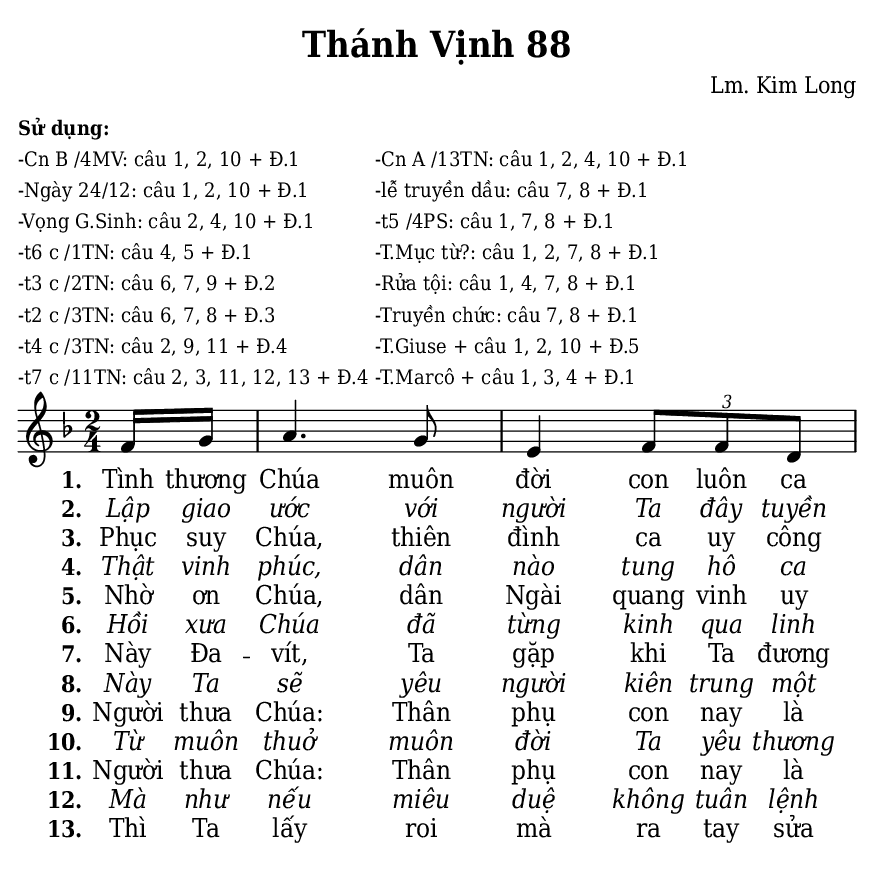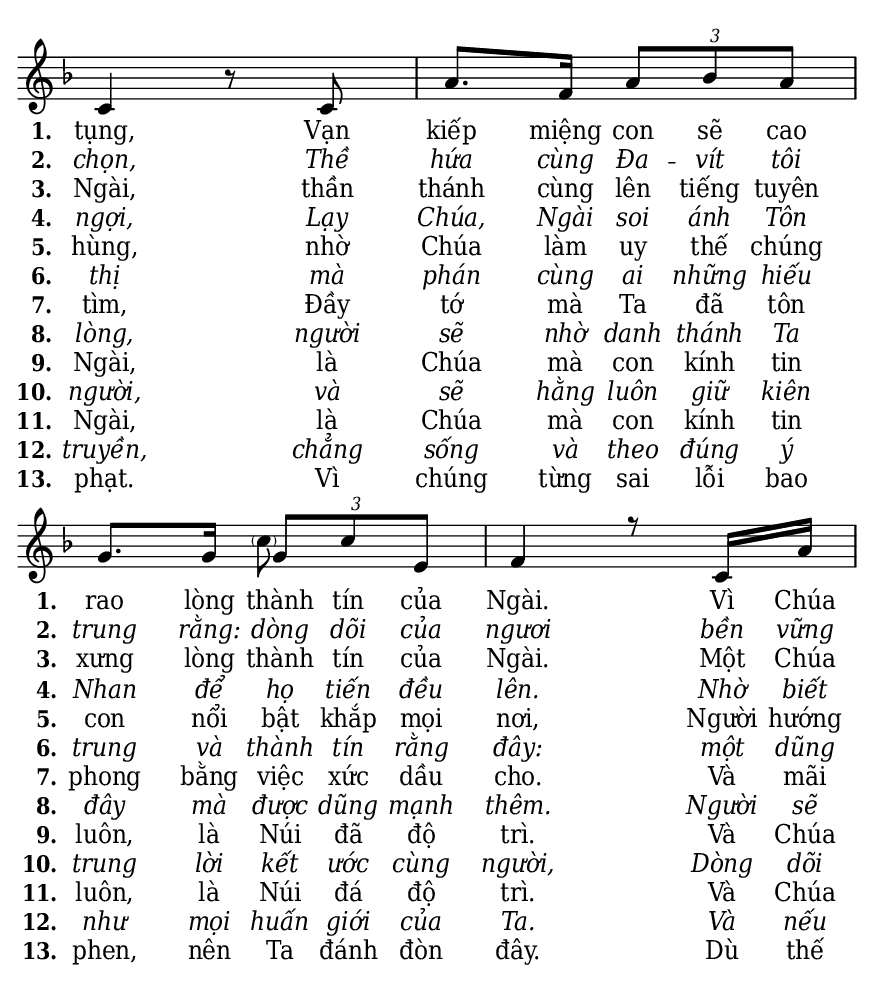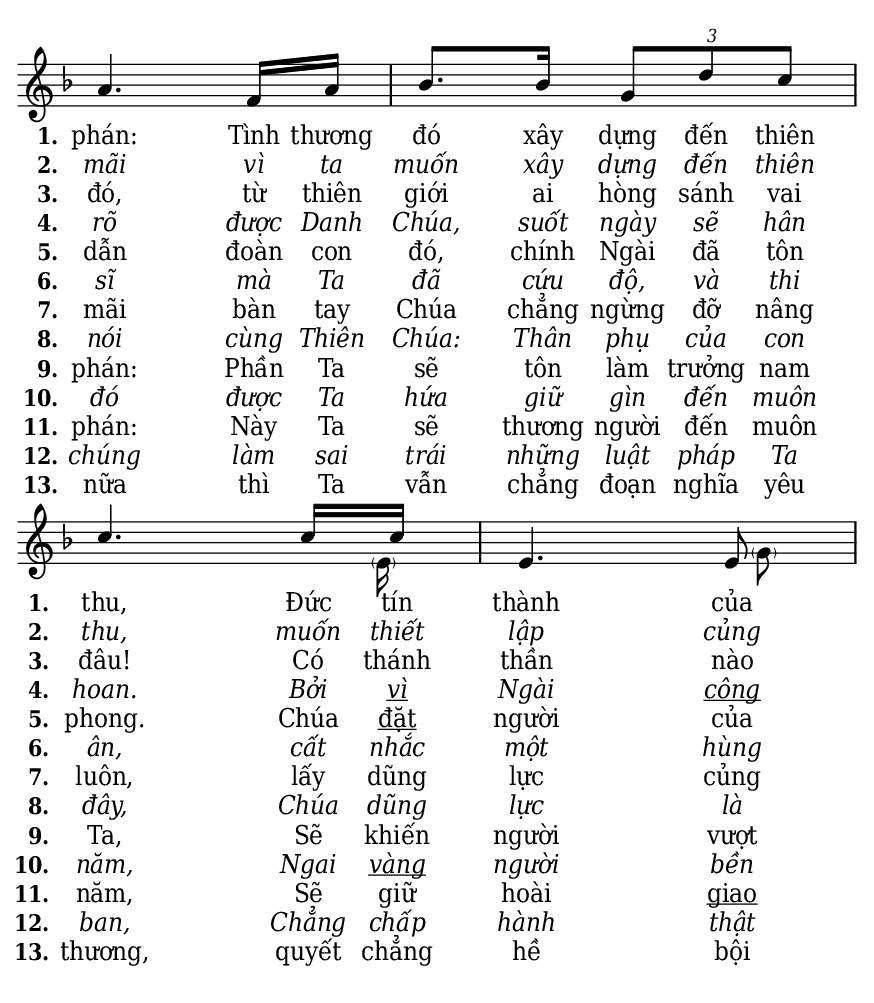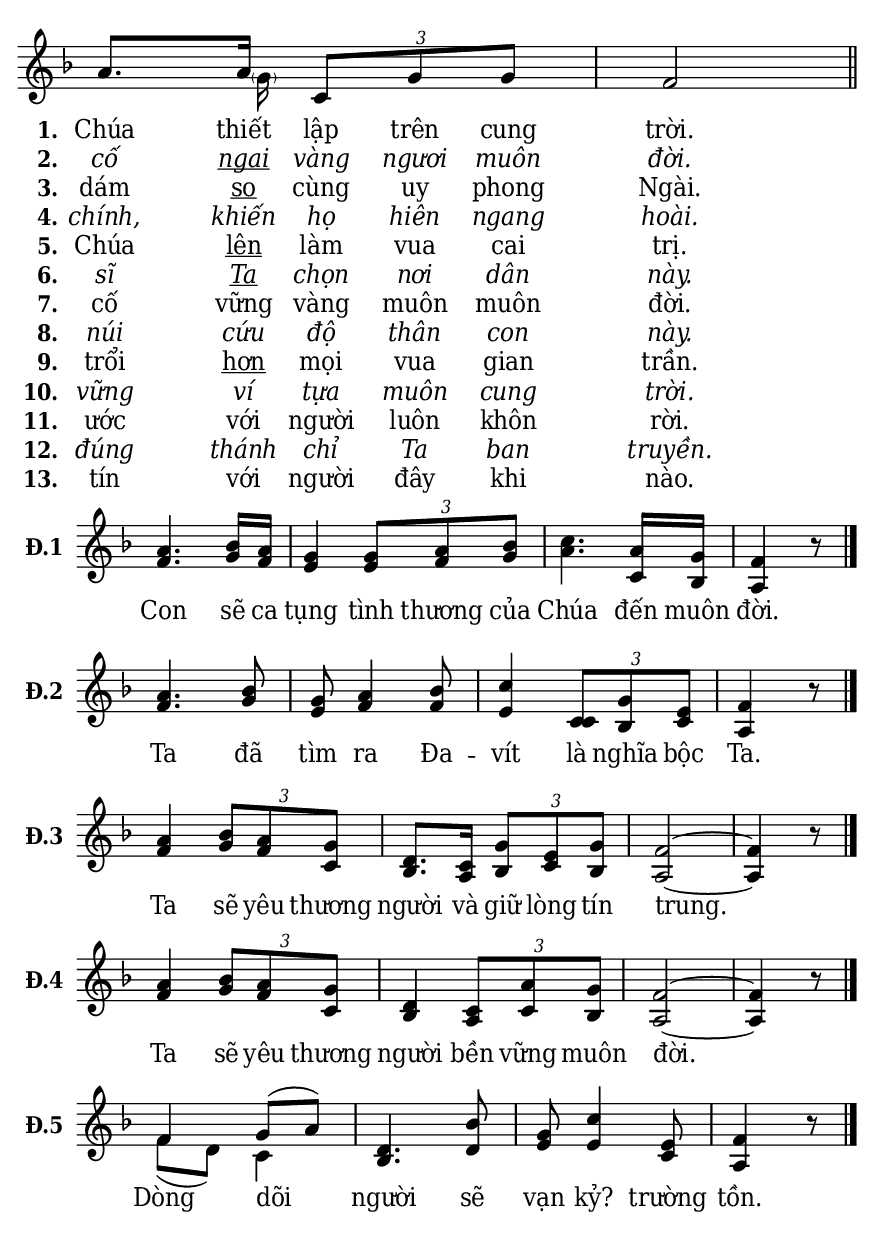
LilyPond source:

% Cài đặt chung
\version "2.22.1"
\include "english.ly"

\header {
  title = "Thánh Vịnh 88"
  composer = "Lm. Kim Long"
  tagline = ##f
}

% mã nguồn cho những chức năng chưa hỗ trợ trong phiên bản lilypond hiện tại
% cung cấp bởi cộng đồng lilypond khi gửi email đến lilypond-user@gnu.org
% in số phiên khúc trên mỗi dòng
#(define (add-grob-definition grob-name grob-entry)
     (set! all-grob-descriptions
           (cons ((@@ (lily) completize-grob-entry)
                  (cons grob-name grob-entry))
                 all-grob-descriptions)))

#(add-grob-definition
    'StanzaNumberSpanner
    `((direction . ,LEFT)
      (font-series . bold)
      (padding . 1.0)
      (side-axis . ,X)
      (stencil . ,ly:text-interface::print)
      (X-offset . ,ly:side-position-interface::x-aligned-side)
      (Y-extent . ,grob::always-Y-extent-from-stencil)
      (meta . ((class . Spanner)
               (interfaces . (font-interface
                              side-position-interface
                              stanza-number-interface
                              text-interface))))))

\layout {
    \context {
      \Global
      \grobdescriptions #all-grob-descriptions
    }
    \context {
      \Score
      \remove Stanza_number_align_engraver
      \consists
        #(lambda (context)
           (let ((texts '())
                 (syllables '()))
             (make-engraver
              (acknowledgers
               ((stanza-number-interface engraver grob source-engraver)
                  (set! texts (cons grob texts)))
               ((lyric-syllable-interface engraver grob source-engraver)
                  (set! syllables (cons grob syllables))))
              ((stop-translation-timestep engraver)
                 (for-each
                  (lambda (text)
                    (for-each
                     (lambda (syllable)
                       (ly:pointer-group-interface::add-grob
                        text
                        'side-support-elements
                        syllable))
                     syllables))
                  texts)
                 (set! syllables '())))))
    }
    \context {
      \Lyrics
      \remove Stanza_number_engraver
      \consists
        #(lambda (context)
           (let ((text #f)
                 (last-stanza #f))
             (make-engraver
              ((process-music engraver)
                 (let ((stanza (ly:context-property context 'stanza #f)))
                   (if (and stanza (not (equal? stanza last-stanza)))
                       (let ((column (ly:context-property context
'currentCommandColumn)))
                         (set! last-stanza stanza)
                         (if text
                             (ly:spanner-set-bound! text RIGHT column))
                         (set! text (ly:engraver-make-grob engraver
'StanzaNumberSpanner '()))
                         (ly:grob-set-property! text 'text stanza)
                         (ly:spanner-set-bound! text LEFT column)))))
              ((finalize engraver)
                 (if text
                     (let ((column (ly:context-property context
'currentCommandColumn)))
                       (ly:spanner-set-bound! text RIGHT column)))))))
      \override StanzaNumberSpanner.horizon-padding = 10000
    }
}

stanzaReminderOff =
  \temporary \override StanzaNumberSpanner.after-line-breaking =
     #(lambda (grob)
        ;; Can be replaced with (not (first-broken-spanner? grob)) in 2.23.
        (if (let ((siblings (ly:spanner-broken-into (ly:grob-original grob))))
              (and (pair? siblings)
                   (not (eq? grob (car siblings)))))
            (ly:grob-suicide! grob)))

stanzaReminderOn = \undo \stanzaReminderOff
% kết thúc mã nguồn

% Nhạc
nhacPhanMot = \relative c' {
  \key f \major
  \time 2/4
  \partial 8 f16 g |
  a4. g8 |
  e4 \tuplet 3/2 { f8 f d } |
  c4 r8 c |
  a'8. f16 \tuplet 3/2 { a8 bf a } |
  g8. g16
  \tuplet 3/2 {
    <<
      {
        \voiceOne
        g8
      }
      \new Voice = "splitpart" {
        \voiceTwo
        \once \override NoteColumn.force-hshift = #-1
        \parenthesize
        c8
      }
    >>
    c e, }
  %\oneVoice
  f4 r8 c16 a' |
  a4. f16 a |
  bf8. bf16 \tuplet 3/2 { g8 d' c } |
  c4. c16
  <<
    {
      \voiceOne
      c
    }
    \new Voice = "splitpart" {
      \voiceTwo
      \once \override NoteColumn.force-hshift = #-1
      \parenthesize
      e,16
    }
  >>
  \oneVoice
  e4.
  <<
    {
      \voiceOne
      e8
    }
    \new Voice = "splitpart" {
      \voiceTwo
      \once \override NoteColumn.force-hshift = #2.5
      \parenthesize
      g8
    }
  >>
  \oneVoice
  a8.
  <<
    {
      \voiceOne
      a16
    }
    \new Voice = "splitpart" {
      \voiceTwo
      \once \override NoteColumn.force-hshift = #1
      \parenthesize
      g16
    }
  >>
  \oneVoice
  \tuplet 3/2 { c,8 g' g } |
  f2 \bar "||"
}

nhacPhanHai = \relative c'' {
  \key f \major
  \time 2/4
  <<
    {
      a4. bf16 a |
      g4 \tuplet 3/2 { g8 a bf } |
      c4. a16 g |
      f4 r8 \bar "|."
    }
    {
      f4. g16 f |
      e4 \tuplet 3/2 { e8 f g } |
      a4. c,16 bf |
      a4 r8
    }
  >>
}

nhacPhanBa = \relative c'' {
  \key f \major
  \time 2/4
  <<
    {
      a4. bf8 |
      g a4 bf8 |
      c4 \tuplet 3/2 { c,8 g' e } |
      f4 r8 \bar "|."
    }
    {
      f4. g8 |
      e f4 f8 |
      e4 \tuplet 3/2 { c8 bf c } |
      a4 r8
    }
  >>
}

nhacPhanBon = \relative c'' {
  \key f \major
  \time 2/4
  <<
    {
      a4 \tuplet 3/2 { bf8 a g } |
      d8. c16 \tuplet 3/2 { g'8 e g } |
      f2 ~ |
      f4 r8 \bar "|."
    }
    {
      f4 \tuplet 3/2 { g8 f c } |
      bf8. a16 \tuplet 3/2 { bf8 c bf } |
      a2 ~ |
      a4 r8
    }
  >>
}

nhacPhanNam = \relative c'' {
  \key f \major
  \time 2/4
  <<
    {
      a4 \tuplet 3/2 { bf8 a g } |
      d4 \tuplet 3/2 { c8 a' g } |
      f2 ~ |
      f4 r8 \bar "|."
    }
    {
      f4 \tuplet 3/2 { g8 f c } |
      bf4 \tuplet 3/2 { a8 c bf } |
      a2 ~ |
      a4 r8
    }
  >>
}

nhacPhanSau = \relative c' {
  \key f \major
  \time 2/4
  <<
    {
      \voiceOne
      f4 g8 (a)
    }
    \new Voice = "splitpart" {
      \voiceTwo
      f8 (d) c4
    }
  >>
  \oneVoice
  <<
    {
      d4. bf'8 |
      g c4 e,8 |
      f4 r8 \bar "|."
    }
    {
      bf,4. d8 |
      e e4 c8 |
      a4 r8
    }
  >>
}

% Lời
loiPhanMot = \lyricmode {
  <<
    {
      \set stanza = "1."
      Tình thương Chúa muôn đời con luôn ca tụng,
      Vạn kiếp miệng con sẽ cao rao lòng thành tín của Ngài.
      Vì Chúa phán: Tình thương đó xây dựng đến thiên thu,
      Đức tín thành của Chúa thiết lập trên cung trời.
    }
    \new Lyrics {
	    \set associatedVoice = "beSop"
	    \set stanza = "2."
      \override Lyrics.LyricText.font-shape = #'italic
      Lập giao ước với người Ta đây tuyền chọn,
      Thề hứa cùng Đa -- vít tôi trung rằng:
      dòng dõi của ngươi bền vững mãi
      vì ta muốn xây dựng đến thiên thu,
      muốn thiết lập củng cố
      \markup { \underline "ngai" } vàng ngươi muôn đời.
    }
    \new Lyrics {
	    \set associatedVoice = "beSop"
	    \set stanza = "3."
      Phục suy Chúa, thiên đình ca uy công Ngài,
      thần thánh cùng lên tiếng tuyên xưng lòng thành tín của Ngài.
      Một Chúa đó, từ thiên giới ai hòng sánh vai đâu!
      Có thánh thần nào dám
      \markup { \underline "so" } cùng uy phong Ngài.
    }
    \new Lyrics {
	    \set associatedVoice = "beSop"
	    \set stanza = "4."
      \override Lyrics.LyricText.font-shape = #'italic
      Thật vinh phúc, dân nào tung hô ca ngợi,
      Lạy Chúa, Ngài soi ánh Tôn Nhan để họ tiến đều lên.
      Nhờ biết rõ được Danh Chúa, suốt ngày sẽ hân hoan.
      Bởi \markup { \underline "vì" } Ngài
      \markup { \underline "công" } chính, khiến họ hiên ngang hoài.
    }
    \new Lyrics {
	    \set associatedVoice = "beSop"
	    \set stanza = "5."
      Nhờ ơn Chúa, dân Ngài quang vinh uy hùng,
      nhờ Chúa làm uy thế chúng con nổi bật khắp mọi nơi,
      Người hướng dẫn đoàn con đó, chính Ngài đã tôn phong.
      Chúa \markup { \underline "đặt" } người của Chúa
      \markup { \underline "lên" } làm vua cai trị.
    }
    \new Lyrics {
	    \set associatedVoice = "beSop"
	    \set stanza = "6."
      \override Lyrics.LyricText.font-shape = #'italic
      Hồi xưa Chúa đã từng kinh qua linh thị
      mà phán cùng ai những hiếu trung và thành tín rằng đây:
      một dũng sĩ mà Ta đã cứu độ, và thi ân,
      cất nhắc một hùng sĩ \markup { \underline "Ta" }
      chọn nơi dân này.
    }
    \new Lyrics {
	    \set associatedVoice = "beSop"
	    \set stanza = "7."
      Này Đa -- vít, Ta gặp khi Ta đương tìm,
      Đầy tớ mà Ta đã tôn phong bằng việc xức dầu cho.
      Và mãi mãi bàn tay Chúa chẳng ngừng đỡ nâng luôn,
      lấy dũng lực củng cố vững vàng muôn muôn đời.
    }
    \new Lyrics {
	    \set associatedVoice = "beSop"
	    \set stanza = "8."
      \override Lyrics.LyricText.font-shape = #'italic
      Này Ta sẽ yêu người kiên trung một lòng,
      người sẽ nhờ danh thánh Ta đây mà được dũng mạnh thêm.
      Người sẽ nói cùng Thiên Chúa: Thân phụ của con đây,
      Chúa dũng lực là núi cứu độ thân con này.
    }
    \new Lyrics {
	    \set associatedVoice = "beSop"
	    \set stanza = "9."
      Người thưa Chúa: Thân phụ con nay là Ngài,
      là Chúa mà con kính tin luôn, là Núi đã độ trì.
      Và Chúa phán: Phần Ta sẽ tôn làm trưởng nam Ta,
      Sẽ khiến người vượt trổi \markup { \underline "hơn" }
      mọi vua gian trần.
    }
    \new Lyrics {
	    \set associatedVoice = "beSop"
	    \set stanza = "10."
      \override Lyrics.LyricText.font-shape = #'italic
      Từ muôn thuở muôn đời Ta yêu thương người,
      và sẽ hằng luôn giữ kiên trung lời kết ước cùng người,
      Dòng dõi đó được Ta hứa giữ gìn đến muôn năm,
      Ngai \markup { \underline "vàng" } người bền vững
      ví tựa muôn cung trời.
    }
    \new Lyrics {
	    \set associatedVoice = "beSop"
	    \set stanza = "11."
      Người thưa Chúa: Thân phụ con nay là Ngài,
      là Chúa mà con kính tin luôn, là Núi đá độ trì.
      Và Chúa phán: Này Ta sẽ thương người đến muôn năm,
      Sẽ giữ hoài \markup { \underline "giao" } ước
      với người luôn khôn rời.
    }
    \new Lyrics {
	    \set associatedVoice = "beSop"
	    \set stanza = "12."
      \override Lyrics.LyricText.font-shape = #'italic
      Mà như nếu miêu duệ không tuân lệnh truyền,
      chẳng sống và theo đúng ý như mọi huấn giới của Ta.
      Và nếu chúng làm sai trái những luật pháp Ta ban,
      Chẳng chấp hành thật đúng thánh chỉ Ta ban truyền.
    }
    \new Lyrics {
	    \set associatedVoice = "beSop"
	    \set stanza = "13."
      Thì Ta lấy roi mà ra tay sửa phạt.
      Vì chúng từng sai lỗi bao phen,
      nên Ta đánh đòn đây.
      Dù thế nữa thì Ta vẫn chẳng đoạn nghĩa yêu thương,
      quyết chẳng hề bội tín với người đây khi nào.
    }
  >>
}

loiPhanHai = \lyricmode {
  Con sẽ ca tụng tình thương của Chúa đến muôn đời.
}

loiPhanBa = \lyricmode {
  Ta đã tìm ra Đa -- vít là nghĩa bộc Ta.
}

loiPhanBon = \lyricmode {
  Ta sẽ yêu thương người và giữ lòng tín trung.
}

loiPhanNam = \lyricmode {
  Ta sẽ yêu thương người bền vững muôn đời.
}

loiPhanSau = \lyricmode {
  Dòng dõi người sẽ vạn kỷ? trường tồn.
}

% Dàn trang
\paper {
  #(set-paper-size "a5")
  top-margin = 3\mm
  bottom-margin = 3\mm
  left-margin = 3\mm
  right-margin = 3\mm
  indent = #0
  #(define fonts
	 (make-pango-font-tree "Deja Vu Serif Condensed"
	 		       "Deja Vu Serif Condensed"
			       "Deja Vu Serif Condensed"
			       (/ 20 20)))
  print-page-number = ##f
  ragged-bottom = ##t
}

\markup {
  \vspace #1
  %\fill-line {
    \column {
      \left-align {
        \line { \bold \small "Sử dụng:" }
        \line { \small "-Cn B /4MV: câu 1, 2, 10 + Đ.1" }
        \line { \small "-Ngày 24/12: câu 1, 2, 10 + Đ.1" }
        \line { \small "-Vọng G.Sinh: câu 2, 4, 10 + Đ.1" }
        \line { \small "-t6 c /1TN: câu 4, 5 + Đ.1" }
        \line { \small "-t3 c /2TN: câu 6, 7, 9 + Đ.2" }
        \line { \small "-t2 c /3TN: câu 6, 7, 8 + Đ.3" }
        \line { \small "-t4 c /3TN: câu 2, 9, 11 + Đ.4" }
        \line { \small "-t7 c /11TN: câu 2, 3, 11, 12, 13 + Đ.4" }
      }
    }
    \column {
      \left-align {
        \line { \small " " }
        \line { \small "-Cn A /13TN: câu 1, 2, 4, 10 + Đ.1" }
        \line { \small "-lễ truyền dầu: câu 7, 8 + Đ.1" }
        \line { \small "-t5 /4PS: câu 1, 7, 8 + Đ.1" }
        \line { \small "-T.Mục từ?: câu 1, 2, 7, 8 + Đ.1" }
        \line { \small "-Rửa tội: câu 1, 4, 7, 8 + Đ.1" }
        \line { \small "-Truyền chức: câu 7, 8 + Đ.1" }
        \line { \small "-T.Giuse + câu 1, 2, 10 + Đ.5" }
        \line { \small "-T.Marcô + câu 1, 3, 4 + Đ.1" }
      }
    }
  %}
}

\score {
  <<
    \new Staff <<
        \clef treble
        \new Voice = beSop {
          \nhacPhanMot
        }
      \new Lyrics \lyricsto beSop \loiPhanMot
    >>
  >>
  \layout {
    \override Lyrics.LyricSpace.minimum-distance = #1
    \override Score.BarNumber.break-visibility = ##(#f #f #f)
    \override Score.SpacingSpanner.uniform-stretching = ##t
    ragged-last = ##f
  }
}

\score {
  <<
    \new Staff \with {
      \remove "Time_signature_engraver"
      instrumentName = \markup { \bold "Đ.1" }} <<
        \clef treble
        \new Voice = beSop {
          \nhacPhanHai
        }
      \new Lyrics \lyricsto beSop \loiPhanHai
    >>
  >>
  \layout {
    indent = 10
    \override Lyrics.LyricSpace.minimum-distance = #0.6
    \override Score.BarNumber.break-visibility = ##(#f #f #f)
    \override Score.SpacingSpanner.uniform-stretching = ##t
    ragged-last = ##f
  }
}

\score {
  <<
    \new Staff \with {
      \remove "Time_signature_engraver"
      instrumentName = \markup { \bold "Đ.2" }} <<
        \clef treble
        \new Voice = beSop {
          \nhacPhanBa
        }
      \new Lyrics \lyricsto beSop \loiPhanBa
    >>
  >>
  \layout {
    indent = 10
    \override Lyrics.LyricSpace.minimum-distance = #0.45
    \override Score.BarNumber.break-visibility = ##(#f #f #f)
    \override Score.SpacingSpanner.uniform-stretching = ##t
    ragged-last = ##f
  }
}

\score {
  <<
    \new Staff \with {
      \remove "Time_signature_engraver"
      instrumentName = \markup { \bold "Đ.3" }} <<
        \clef treble
        \new Voice = beSop {
          \nhacPhanBon
        }
      \new Lyrics \lyricsto beSop \loiPhanBon
    >>
  >>
  \layout {
    indent = 10
    \override Lyrics.LyricSpace.minimum-distance = #0.45
    \override Score.BarNumber.break-visibility = ##(#f #f #f)
    \override Score.SpacingSpanner.uniform-stretching = ##t
    ragged-last = ##f
  }
}

\score {
  <<
    \new Staff \with {
      \remove "Time_signature_engraver"
      instrumentName = \markup { \bold "Đ.4" }} <<
        \clef treble
        \new Voice = beSop {
          \nhacPhanNam
        }
      \new Lyrics \lyricsto beSop \loiPhanNam
    >>
  >>
  \layout {
    indent = 10
    \override Lyrics.LyricSpace.minimum-distance = #0.45
    \override Score.BarNumber.break-visibility = ##(#f #f #f)
    \override Score.SpacingSpanner.uniform-stretching = ##t
    ragged-last = ##f
  }
}

\score {
  <<
    \new Staff \with {
      \remove "Time_signature_engraver"
      instrumentName = \markup { \bold "Đ.5" }} <<
        \clef treble
        \new Voice = beSop {
          \nhacPhanSau
        }
      \new Lyrics \lyricsto beSop \loiPhanSau
    >>
  >>
  \layout {
    indent = 10
    \override Lyrics.LyricSpace.minimum-distance = #0.45
    \override Score.BarNumber.break-visibility = ##(#f #f #f)
    \override Score.SpacingSpanner.uniform-stretching = ##t
    ragged-last = ##f
  }
}
